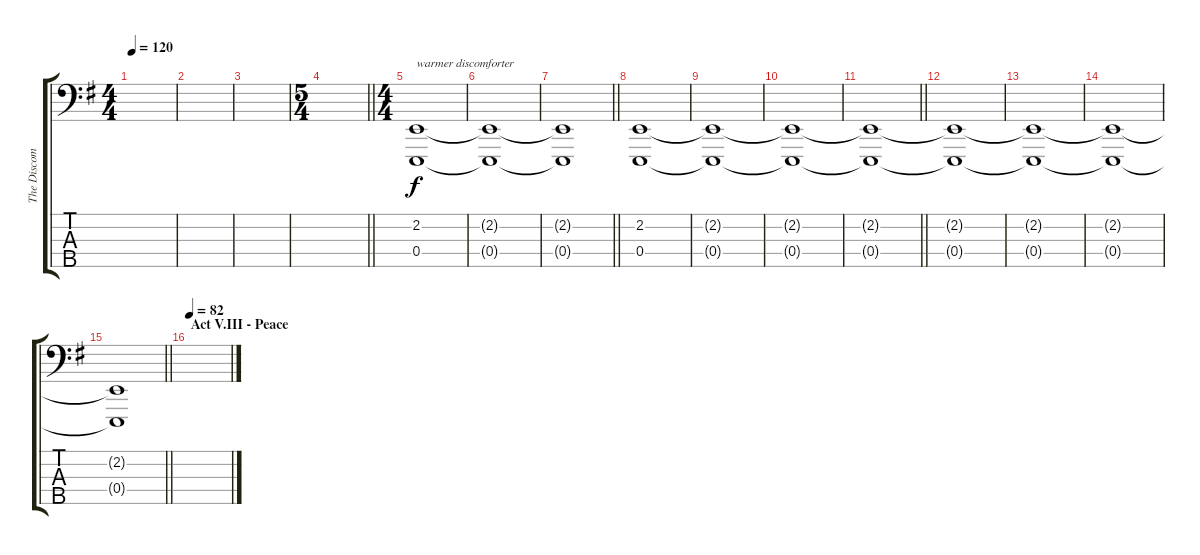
\track ("The Discomforter" "The Discom") {instrument lead1square}
\staff {score tabs}
\tuning (G2 D2 A1 E1 B0) {hide}
\ts (4 4)
\tempo 120
\clef f4
\ks eminor
|
|
|
\ts (5 4)
\barLineRight lightlight
|
\ts (4 4)
(2.2 0.4).1{txt "warmer discomforter" volume 16 instrument pad8sweep} |
(2.2{t} 0.4{t}).1 |
\barLineRight lightlight
(2.2{t} 0.4{t}).1 |
\section ("" "")
(2.2 0.4).1 |
(2.2{t} 0.4{t}).1 |
(2.2{t} 0.4{t}).1 |
\barLineRight lightlight
(2.2{t} 0.4{t}).1 |
(2.2{t} 0.4{t}).1{volume 5} |
(2.2{t} 0.4{t}).1 |
(2.2{t} 0.4{t}).1 |
\barLineRight lightlight
(2.2{t} 0.4{t}).1 |
\section ("" "Act V.III - Peace")
\tempo 82
